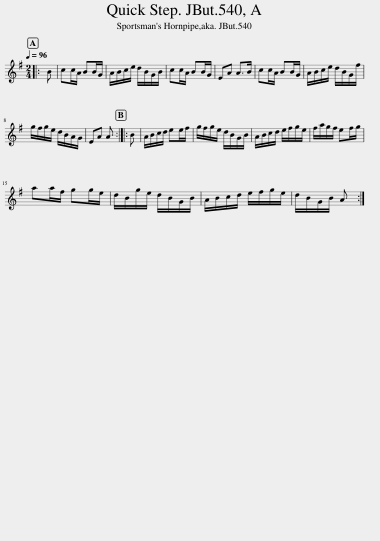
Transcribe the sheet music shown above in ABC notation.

X:1
L:1/8
Q:1/4=96
M:2/4
I:linebreak $
K:G
V:1 treble
V:1
|: B | cc/A/ BB/G/ | A/B/c/e/ d/B/G/B/ | cc/A/ BB/G/ | EA A>B | %5
 cc/A/ BB/G/ | A/B/c/e/ d/B/G/f/ |$ g/f/g/e/ d/B/A/G/ | EA A :: B | %10
 A/B/c/d/ ee/f/ | g/f/g/e/ d/B/G/B/ | A/B/c/d/ e/f/g/e/ | f/a/g/f/ ef/g/ |$ aa/f/ gg/e/ | %15
 d/B/g/e/ d/B/G/B/ | A/B/c/d/ e/f/g/e/ | d/B/G/B/ A :| %18
